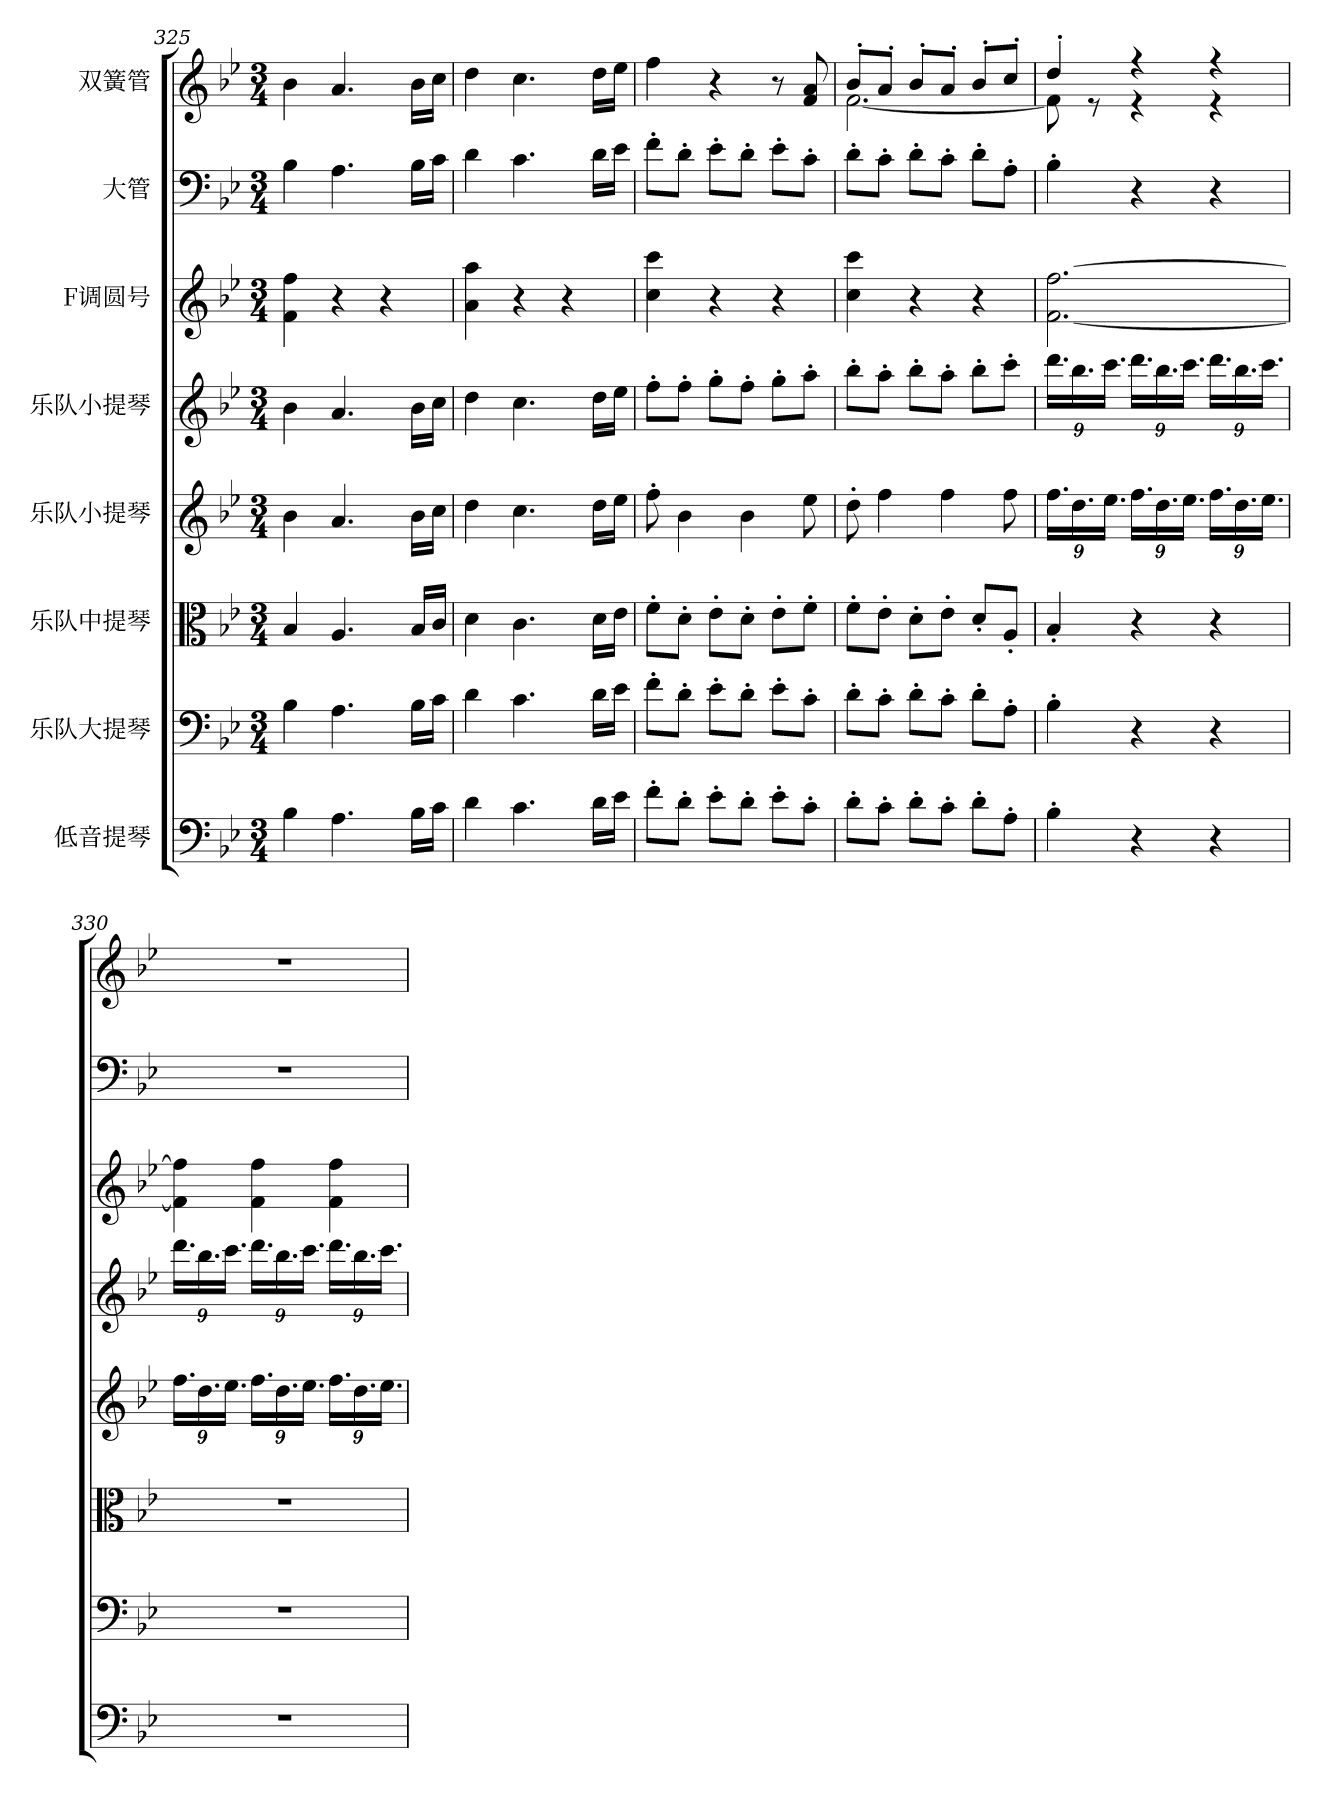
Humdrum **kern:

**kern	**kern	**kern	**kern	**kern	**kern	**kern	**kern
*part8	*part7	*part6	*part5	*part4	*part3	*part2	*part1
*staff8	*staff7	*staff6	*staff5	*staff4	*staff3	*staff2	*staff1
*I"低音提琴	*I"乐队大提琴	*I"乐队中提琴	*I"乐队小提琴	*I"乐队小提琴	*I"F调圆号	*I"大管	*I"双簧管
*clefF4	*clefF4	*clefC3	*clefG2	*clefG2	*clefG2	*clefF4	*clefG2
*ITrd7c12	*	*	*	*	*ITrd4c7	*	*
*k[b-e-]	*k[b-e-]	*k[b-e-]	*k[b-e-]	*k[b-e-]	*k[b-e-a-]	*k[b-e-]	*k[b-e-]
*M3/4	*M3/4	*M3/4	*M3/4	*M3/4	*M3/4	*M3/4	*M3/4
=325	=325	=325	=325	=325	=325	=325	=325
4BB-\	4B-\	4B-/	4b-\	4b-\	4B-\ 4b-\	4B-\	4b-\
4.AA\	4.A\	4.A/	4.a/	4.a/	4r	4.A\	4.a/
.	.	.	.	.	4r	.	.
16BB-\LL	16B-\LL	16B-/LL	16b-\LL	16b-\LL	.	16B-\LL	16b-\LL
16C\JJ	16c\JJ	16c/JJ	16cc\JJ	16cc\JJ	.	16c\JJ	16cc\JJ
=326	=326	=326	=326	=326	=326	=326	=326
4D\	4d\	4d\	4dd\	4dd\	4d\ 4dd\	4d\	4dd\
4.C\	4.c\	4.c\	4.cc\	4.cc\	4r	4.c\	4.cc\
.	.	.	.	.	4r	.	.
16D\LL	16d\LL	16d\LL	16dd\LL	16dd\LL	.	16d\LL	16dd\LL
16E-\JJ	16e-\JJ	16e-\JJ	16ee-\JJ	16ee-\JJ	.	16e-\JJ	16ee-\JJ
=327	=327	=327	=327	=327	=327	=327	=327
8F'\L	8f'\L	8f'\L	8ff'\	8ff'\L	4f\ 4ff\	8f'\L	4ff\
8D'\J	8d'\J	8d'\J	4b-\	8ff'\J	.	8d'\J	.
8E-'\L	8e-'\L	8e-'\L	.	8gg'\L	4r	8e-'\L	4r
8D'\J	8d'\J	8d'\J	4b-\	8ff'\J	.	8d'\J	.
8E-'\L	8e-'\L	8e-'\L	.	8gg'\L	4r	8e-'\L	8r
8C'\J	8c'\J	8f'\J	8ee-\	8aa'\J	.	8c'\J	8f/ 8a/
!!LO:PB:g=z
=328	=328	=328	=328	=328	=328	=328	=328
*	*	*	*	*	*	*	*^
8D'\L	8d'\L	8f'\L	8dd'\	8bb-'\L	4f\ 4ff\	8d'\L	8b-'/L	[2.f\
8C'\J	8c'\J	8e-'\J	4ff\	8aa'\J	.	8c'\J	8a'/J	.
8D'\L	8d'\L	8d'\L	.	8bb-'\L	4r	8d'\L	8b-'/L	.
8C'\J	8c'\J	8e-'\J	4ff\	8aa'\J	.	8c'\J	8a'/J	.
8D'\L	8d'\L	8d'/L	.	8bb-'\L	4r	8d'\L	8b-'/L	.
8AA'\J	8A'\J	8A'/J	8ff\	8ccc'\J	.	8A'\J	8cc'/J	.
=329	=329	=329	=329	=329	=329	=329	=329	=329
*	*	*	*Xbrackettup	*Xbrackettup	*	*	*	*
4BB-'\	4B-'\	4B-'/	18.ff\LL	18.ddd\LL	[2.B-\ [2.b-\	4B-'\	4dd'/	8f\]
.	.	.	18.dd\	18.bb-\	.	.	.	.
.	.	.	.	.	.	.	.	8r
.	.	.	18.ee-\JJ	18.ccc\JJ	.	.	.	.
4r	4r	4r	18.ff\LL	18.ddd\LL	.	4r	4r	4r
.	.	.	18.dd\	18.bb-\	.	.	.	.
.	.	.	18.ee-\JJ	18.ccc\JJ	.	.	.	.
4r	4r	4r	18.ff\LL	18.ddd\LL	.	4r	4r	4r
.	.	.	18.dd\	18.bb-\	.	.	.	.
.	.	.	18.ee-\JJ	18.ccc\JJ	.	.	.	.
*	*	*	*	*	*	*	*v	*v
=330	=330	=330	=330	=330	=330	=330	=330
2.r	2.r	2.r	18.ff\LL	18.ddd\LL	4B-\] 4b-\]	2.r	2.r
.	.	.	18.dd\	18.bb-\	.	.	.
.	.	.	18.ee-\JJ	18.ccc\JJ	.	.	.
.	.	.	18.ff\LL	18.ddd\LL	4B-\ 4b-\	.	.
.	.	.	18.dd\	18.bb-\	.	.	.
.	.	.	18.ee-\JJ	18.ccc\JJ	.	.	.
.	.	.	18.ff\LL	18.ddd\LL	4B-\ 4b-\	.	.
.	.	.	18.dd\	18.bb-\	.	.	.
.	.	.	18.ee-\JJ	18.ccc\JJ	.	.	.
=	=	=	=	=	=	=	=
*-	*-	*-	*-	*-	*-	*-	*-
